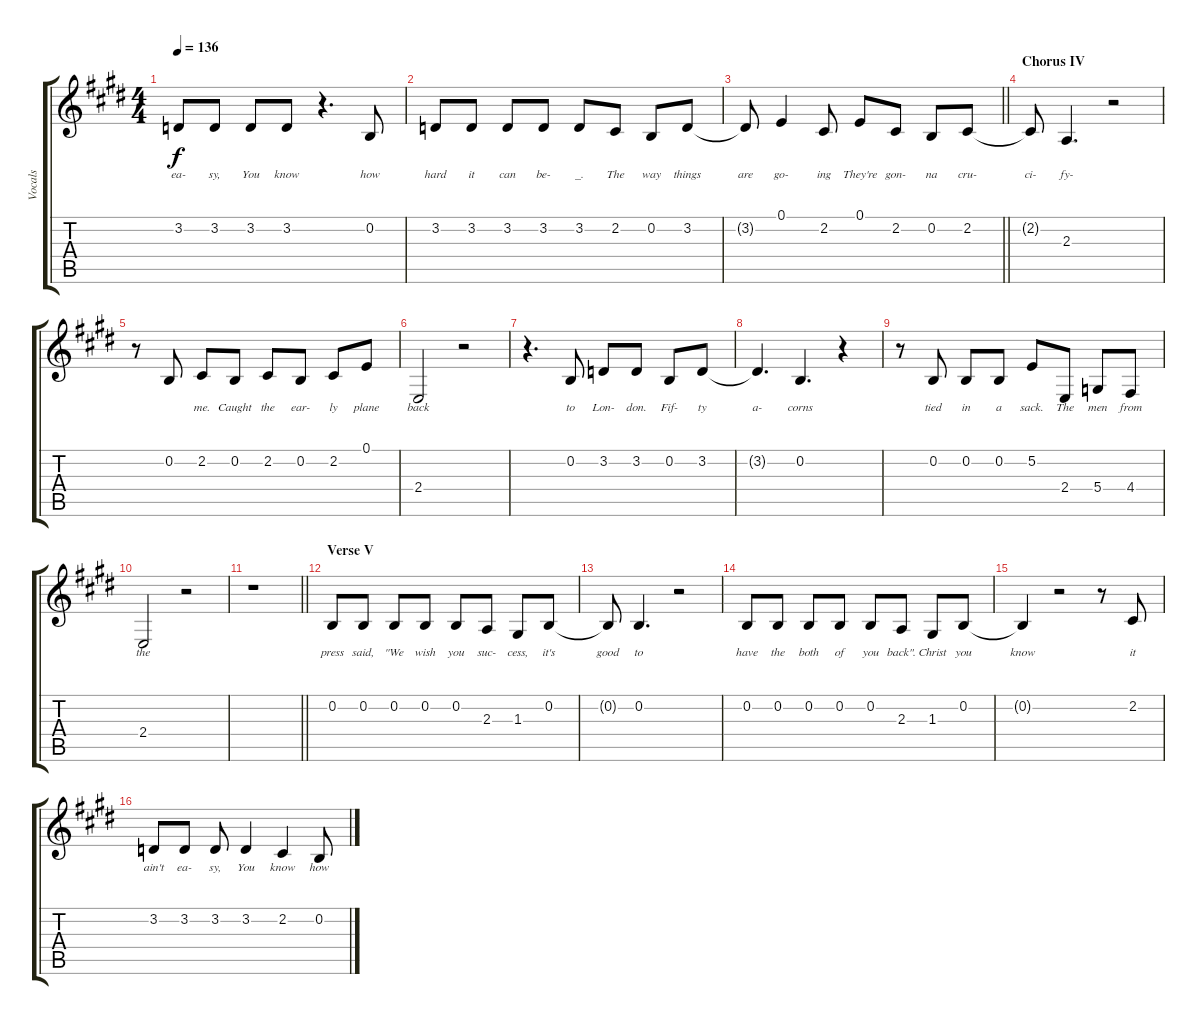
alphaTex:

\track ("Vocals" "Vocals") {instrument tenorsax}
\staff {score tabs}
\tuning (E4 B3 G3 D3 A2 E2) {hide}
\ts (4 4)
\tempo 136
\clef g2
\ks e
3.2.8{lyrics (0 "ea-") lyrics (1 "") lyrics (2 "") lyrics (3 "") lyrics (4 "") dy f} 3.2.8{lyrics (0 "sy,") lyrics (1 "") lyrics (2 "") lyrics (3 "") lyrics (4 "")} 3.2.8{lyrics (0 "You") lyrics (1 "") lyrics (2 "") lyrics (3 "") lyrics (4 "")} 3.2.8{lyrics (0 "know") lyrics (1 "") lyrics (2 "") lyrics (3 "") lyrics (4 "")} r.4{d} 0.2.8{lyrics (0 "how") lyrics (1 "") lyrics (2 "") lyrics (3 "") lyrics (4 "")} |
3.2.8{lyrics (0 "hard") lyrics (1 "") lyrics (2 "") lyrics (3 "") lyrics (4 "")} 3.2.8{lyrics (0 "it") lyrics (1 "") lyrics (2 "") lyrics (3 "") lyrics (4 "")} 3.2.8{lyrics (0 "can") lyrics (1 "") lyrics (2 "") lyrics (3 "") lyrics (4 "")} 3.2.8{lyrics (0 "be-") lyrics (1 "") lyrics (2 "") lyrics (3 "") lyrics (4 "")} 3.2.8{lyrics (0 "_.") lyrics (1 "") lyrics (2 "") lyrics (3 "") lyrics (4 "")} 2.2.8{lyrics (0 "The") lyrics (1 "") lyrics (2 "") lyrics (3 "") lyrics (4 "")} 0.2.8{lyrics (0 "way") lyrics (1 "") lyrics (2 "") lyrics (3 "") lyrics (4 "")} 3.2.8{lyrics (0 "things") lyrics (1 "") lyrics (2 "") lyrics (3 "") lyrics (4 "")} |
\barLineRight lightlight
3.2{t}.8{lyrics (0 "are") lyrics (1 "") lyrics (2 "") lyrics (3 "") lyrics (4 "")} 0.1.4{lyrics (0 "go-") lyrics (1 "") lyrics (2 "") lyrics (3 "") lyrics (4 "")} 2.2.8{lyrics (0 "ing") lyrics (1 "") lyrics (2 "") lyrics (3 "") lyrics (4 "")} 0.1.8{lyrics (0 "They're") lyrics (1 "") lyrics (2 "") lyrics (3 "") lyrics (4 "")} 2.2.8{lyrics (0 "gon-") lyrics (1 "") lyrics (2 "") lyrics (3 "") lyrics (4 "")} 0.2.8{lyrics (0 "na") lyrics (1 "") lyrics (2 "") lyrics (3 "") lyrics (4 "")} 2.2.8{lyrics (0 "cru-") lyrics (1 "") lyrics (2 "") lyrics (3 "") lyrics (4 "")} |
\section ("" "Chorus IV")
2.2{t}.8{lyrics (0 "ci-") lyrics (1 "") lyrics (2 "") lyrics (3 "") lyrics (4 "")} 2.3.4{d lyrics (0 "fy-") lyrics (1 "") lyrics (2 "") lyrics (3 "") lyrics (4 "")} r.2 |
r.8 0.2.8{lyrics (0 "") lyrics (1 "") lyrics (2 "") lyrics (3 "") lyrics (4 "")} 2.2.8{lyrics (0 "me.") lyrics (1 "") lyrics (2 "") lyrics (3 "") lyrics (4 "")} 0.2.8{lyrics (0 "Caught") lyrics (1 "") lyrics (2 "") lyrics (3 "") lyrics (4 "")} 2.2.8{lyrics (0 "the") lyrics (1 "") lyrics (2 "") lyrics (3 "") lyrics (4 "")} 0.2.8{lyrics (0 "ear-") lyrics (1 "") lyrics (2 "") lyrics (3 "") lyrics (4 "")} 2.2.8{lyrics (0 "ly") lyrics (1 "") lyrics (2 "") lyrics (3 "") lyrics (4 "")} 0.1.8{lyrics (0 "plane") lyrics (1 "") lyrics (2 "") lyrics (3 "") lyrics (4 "")} |
2.4.2{lyrics (0 "back") lyrics (1 "") lyrics (2 "") lyrics (3 "") lyrics (4 "")} r.2 |
r.4{d} 0.2.8{lyrics (0 "to") lyrics (1 "") lyrics (2 "") lyrics (3 "") lyrics (4 "")} 3.2.8{lyrics (0 "Lon-") lyrics (1 "") lyrics (2 "") lyrics (3 "") lyrics (4 "")} 3.2.8{lyrics (0 "don.") lyrics (1 "") lyrics (2 "") lyrics (3 "") lyrics (4 "")} 0.2.8{lyrics (0 "Fif-") lyrics (1 "") lyrics (2 "") lyrics (3 "") lyrics (4 "")} 3.2.8{lyrics (0 "ty") lyrics (1 "") lyrics (2 "") lyrics (3 "") lyrics (4 "")} |
3.2{t}.4{d lyrics (0 "a-") lyrics (1 "") lyrics (2 "") lyrics (3 "") lyrics (4 "")} 0.2.4{d lyrics (0 "corns") lyrics (1 "") lyrics (2 "") lyrics (3 "") lyrics (4 "")} r.4 |
r.8 0.2.8{lyrics (0 "tied") lyrics (1 "") lyrics (2 "") lyrics (3 "") lyrics (4 "")} 0.2.8{lyrics (0 "in") lyrics (1 "") lyrics (2 "") lyrics (3 "") lyrics (4 "")} 0.2.8{lyrics (0 "a") lyrics (1 "") lyrics (2 "") lyrics (3 "") lyrics (4 "")} 5.2.8{lyrics (0 "sack.") lyrics (1 "") lyrics (2 "") lyrics (3 "") lyrics (4 "")} 2.4.8{lyrics (0 "The") lyrics (1 "") lyrics (2 "") lyrics (3 "") lyrics (4 "")} 5.4.8{lyrics (0 "men") lyrics (1 "") lyrics (2 "") lyrics (3 "") lyrics (4 "")} 4.4.8{lyrics (0 "from") lyrics (1 "") lyrics (2 "") lyrics (3 "") lyrics (4 "")} |
2.4.2{lyrics (0 "the") lyrics (1 "") lyrics (2 "") lyrics (3 "") lyrics (4 "")} r.2 |
\barLineRight lightlight
r.1 |
\section ("" "Verse V")
0.2.8{lyrics (0 "press") lyrics (1 "") lyrics (2 "") lyrics (3 "") lyrics (4 "")} 0.2.8{lyrics (0 "said,") lyrics (1 "") lyrics (2 "") lyrics (3 "") lyrics (4 "")} 0.2.8{lyrics (0 "\"We") lyrics (1 "") lyrics (2 "") lyrics (3 "") lyrics (4 "")} 0.2.8{lyrics (0 "wish") lyrics (1 "") lyrics (2 "") lyrics (3 "") lyrics (4 "")} 0.2.8{lyrics (0 "you") lyrics (1 "") lyrics (2 "") lyrics (3 "") lyrics (4 "")} 2.3.8{lyrics (0 "suc-") lyrics (1 "") lyrics (2 "") lyrics (3 "") lyrics (4 "")} 1.3.8{lyrics (0 "cess,") lyrics (1 "") lyrics (2 "") lyrics (3 "") lyrics (4 "")} 0.2.8{lyrics (0 "it's") lyrics (1 "") lyrics (2 "") lyrics (3 "") lyrics (4 "")} |
0.2{t}.8{lyrics (0 "good") lyrics (1 "") lyrics (2 "") lyrics (3 "") lyrics (4 "")} 0.2.4{d lyrics (0 "to") lyrics (1 "") lyrics (2 "") lyrics (3 "") lyrics (4 "")} r.2 |
0.2.8{lyrics (0 "have") lyrics (1 "") lyrics (2 "") lyrics (3 "") lyrics (4 "")} 0.2.8{lyrics (0 "the") lyrics (1 "") lyrics (2 "") lyrics (3 "") lyrics (4 "")} 0.2.8{lyrics (0 "both") lyrics (1 "") lyrics (2 "") lyrics (3 "") lyrics (4 "")} 0.2.8{lyrics (0 "of") lyrics (1 "") lyrics (2 "") lyrics (3 "") lyrics (4 "")} 0.2.8{lyrics (0 "you") lyrics (1 "") lyrics (2 "") lyrics (3 "") lyrics (4 "")} 2.3.8{lyrics (0 "back\".") lyrics (1 "") lyrics (2 "") lyrics (3 "") lyrics (4 "")} 1.3.8{lyrics (0 "Christ") lyrics (1 "") lyrics (2 "") lyrics (3 "") lyrics (4 "")} 0.2.8{lyrics (0 "you") lyrics (1 "") lyrics (2 "") lyrics (3 "") lyrics (4 "")} |
0.2{t}.4{lyrics (0 "know") lyrics (1 "") lyrics (2 "") lyrics (3 "") lyrics (4 "")} r.2 r.8 2.2.8{lyrics (0 "it") lyrics (1 "") lyrics (2 "") lyrics (3 "") lyrics (4 "")} |
3.2.8{lyrics (0 "ain't") lyrics (1 "") lyrics (2 "") lyrics (3 "") lyrics (4 "")} 3.2.8{lyrics (0 "ea-") lyrics (1 "") lyrics (2 "") lyrics (3 "") lyrics (4 "")} 3.2.8{lyrics (0 "sy,") lyrics (1 "") lyrics (2 "") lyrics (3 "") lyrics (4 "")} 3.2.4{lyrics (0 "You") lyrics (1 "") lyrics (2 "") lyrics (3 "") lyrics (4 "")} 2.2.4{lyrics (0 "know") lyrics (1 "") lyrics (2 "") lyrics (3 "") lyrics (4 "")} 0.2.8{lyrics (0 "how") lyrics (1 "") lyrics (2 "") lyrics (3 "") lyrics (4 "")}
